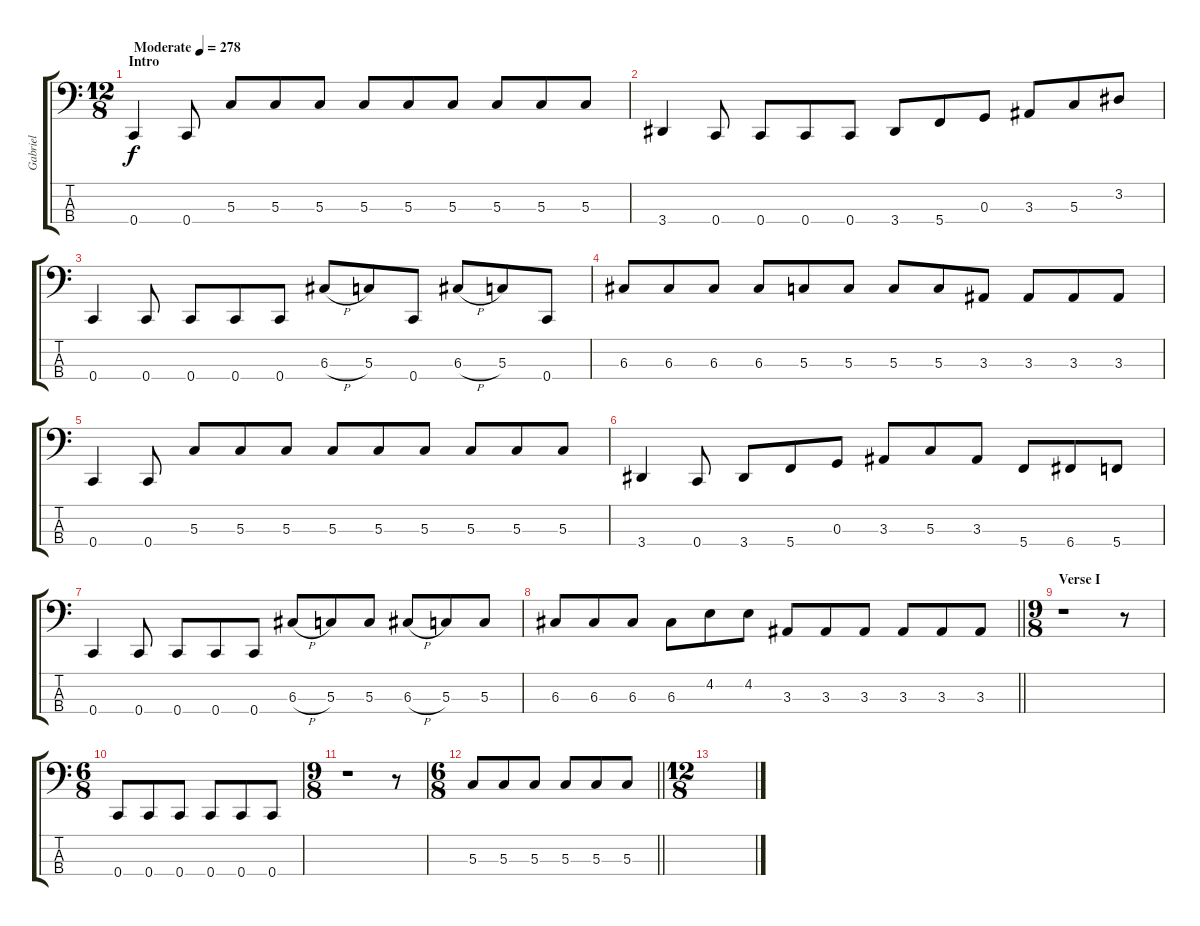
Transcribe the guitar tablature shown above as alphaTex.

\track ("Gabriel" "Gabriel") {instrument electricbasspick}
\staff {score tabs}
\tuning (F2 C2 G1 C1) {hide}
\ts (12 8)
\section ("" "Intro")
\tempo (278 "Moderate")
\clef f4
\ks c
0.4.4{dy f instrument electricbasspick} 0.4.8 5.3.8 5.3.8 5.3.8 5.3.8 5.3.8 5.3.8 5.3.8 5.3.8 5.3.8 |
3.4.4 0.4.8 0.4.8 0.4.8 0.4.8 3.4.8 5.4.8 0.3.8 3.3.8 5.3.8 3.2.8 |
0.4.4 0.4.8 0.4.8 0.4.8 0.4.8 6.3{h}.8 5.3.8 0.4.8 6.3{h}.8 5.3.8 0.4.8 |
6.3.8 6.3.8 6.3.8 6.3.8 5.3.8 5.3.8 5.3.8 5.3.8 3.3.8 3.3.8 3.3.8 3.3.8 |
0.4.4 0.4.8 5.3.8 5.3.8 5.3.8 5.3.8 5.3.8 5.3.8 5.3.8 5.3.8 5.3.8 |
3.4.4 0.4.8 3.4.8 5.4.8 0.3.8 3.3.8 5.3.8 3.3.8 5.4.8 6.4.8 5.4.8 |
0.4.4 0.4.8 0.4.8 0.4.8 0.4.8 6.3{h}.8 5.3.8 5.3.8 6.3{h}.8 5.3.8 5.3.8 |
\barLineRight lightlight
6.3.8 6.3.8 6.3.8 6.3.8 4.2.8 4.2.8 3.3.8 3.3.8 3.3.8 3.3.8 3.3.8 3.3.8 |
\ts (9 8)
\section ("" "Verse I")
r.1 r.8 |
\ts (6 8)
0.4.8 0.4.8 0.4.8 0.4.8 0.4.8 0.4.8 |
\ts (9 8)
r.1 r.8 |
\ts (6 8)
\barLineRight lightlight
5.3.8 5.3.8 5.3.8 5.3.8 5.3.8 5.3.8 |
\ts (12 8)
